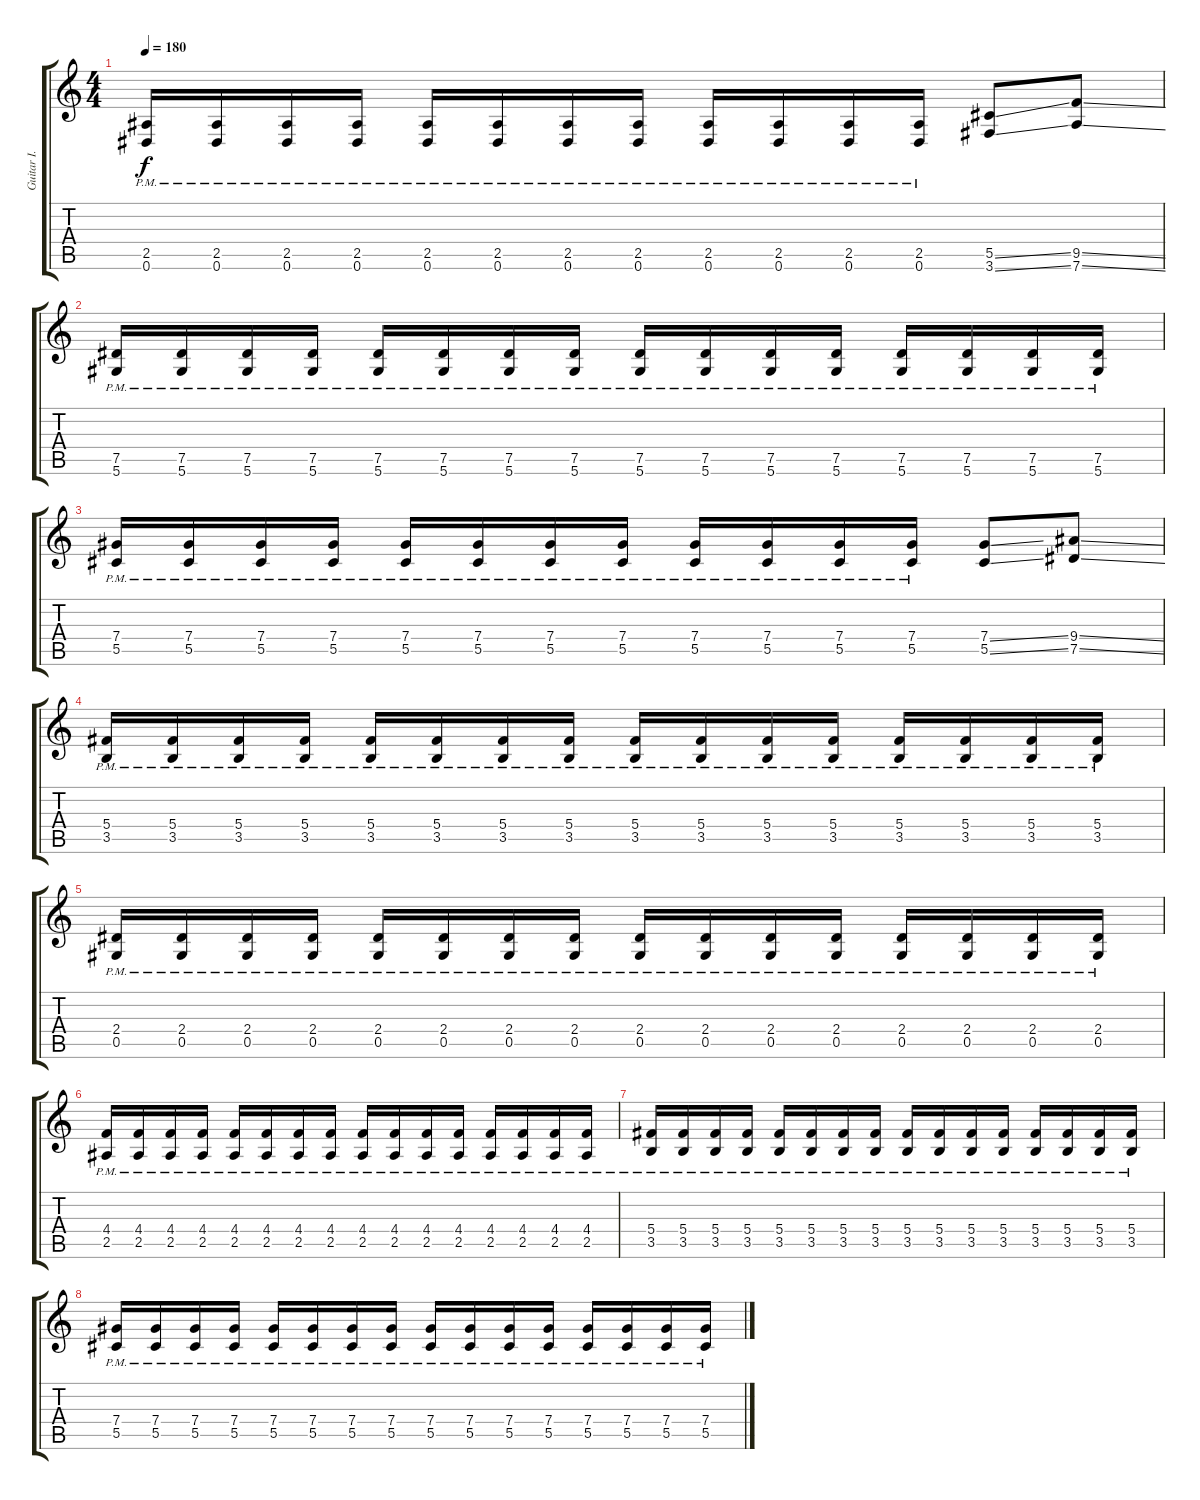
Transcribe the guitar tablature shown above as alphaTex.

\track ("Guitar I." "Guitar I.") {instrument distortionguitar}
\staff {score tabs}
\tuning (Eb4 Bb3 Gb3 Db3 Ab2 Eb2) {hide}
\ts (4 4)
\tempo 180
\clef g2
\ks c
(2.5{pm} 0.6{pm}).16{dy f} (2.5{pm} 0.6{pm}).16 (2.5{pm} 0.6{pm}).16 (2.5{pm} 0.6{pm}).16 (2.5{pm} 0.6{pm}).16 (2.5{pm} 0.6{pm}).16 (2.5{pm} 0.6{pm}).16 (2.5{pm} 0.6{pm}).16 (2.5{pm} 0.6{pm}).16 (2.5{pm} 0.6{pm}).16 (2.5{pm} 0.6{pm}).16 (2.5{pm} 0.6{pm}).16 (5.5{ss} 3.6{ss}).8 (9.5{ss} 7.6{ss}).8 |
(7.5{pm} 5.6).16 (7.5{pm} 5.6{pm}).16 (7.5{pm} 5.6{pm}).16 (7.5{pm} 5.6{pm}).16 (7.5{pm} 5.6{pm}).16 (7.5{pm} 5.6{pm}).16 (7.5{pm} 5.6{pm}).16 (7.5{pm} 5.6{pm}).16 (7.5{pm} 5.6{pm}).16 (7.5{pm} 5.6{pm}).16 (7.5{pm} 5.6{pm}).16 (7.5{pm} 5.6{pm}).16 (7.5{pm} 5.6{pm}).16 (7.5{pm} 5.6{pm}).16 (7.5{pm} 5.6{pm}).16 (7.5{pm} 5.6{pm}).16 |
(7.4{pm} 5.5{pm}).16 (7.4{pm} 5.5{pm}).16 (7.4{pm} 5.5{pm}).16 (7.4{pm} 5.5{pm}).16 (7.4{pm} 5.5{pm}).16 (7.4{pm} 5.5{pm}).16 (7.4{pm} 5.5{pm}).16 (7.4{pm} 5.5{pm}).16 (7.4{pm} 5.5{pm}).16 (7.4{pm} 5.5{pm}).16 (7.4{pm} 5.5{pm}).16 (7.4{pm} 5.5{pm}).16 (7.4{ss} 5.5{ss}).8 (9.4{ss} 7.5{ss}).8 |
(5.4{pm} 3.5).16 (5.4{pm} 3.5{pm}).16 (5.4{pm} 3.5{pm}).16 (5.4{pm} 3.5{pm}).16 (5.4{pm} 3.5{pm}).16 (5.4{pm} 3.5{pm}).16 (5.4{pm} 3.5{pm}).16 (5.4{pm} 3.5{pm}).16 (5.4{pm} 3.5{pm}).16 (5.4{pm} 3.5{pm}).16 (5.4{pm} 3.5{pm}).16 (5.4{pm} 3.5{pm}).16 (5.4{pm} 3.5{pm}).16 (5.4{pm} 3.5{pm}).16 (5.4{pm} 3.5{pm}).16 (5.4{pm} 3.5{pm}).16 |
(2.4{pm} 0.5{pm}).16 (2.4{pm} 0.5{pm}).16 (2.4{pm} 0.5{pm}).16 (2.4{pm} 0.5{pm}).16 (2.4{pm} 0.5{pm}).16 (2.4{pm} 0.5{pm}).16 (2.4{pm} 0.5{pm}).16 (2.4{pm} 0.5{pm}).16 (2.4{pm} 0.5{pm}).16 (2.4{pm} 0.5{pm}).16 (2.4{pm} 0.5{pm}).16 (2.4{pm} 0.5{pm}).16 (2.4{pm} 0.5{pm}).16 (2.4{pm} 0.5{pm}).16 (2.4{pm} 0.5{pm}).16 (2.4{pm} 0.5{pm}).16 |
(4.4{pm} 2.5{pm}).16 (4.4{pm} 2.5{pm}).16 (4.4{pm} 2.5{pm}).16 (4.4{pm} 2.5{pm}).16 (4.4{pm} 2.5{pm}).16 (4.4{pm} 2.5{pm}).16 (4.4{pm} 2.5{pm}).16 (4.4{pm} 2.5{pm}).16 (4.4{pm} 2.5{pm}).16 (4.4{pm} 2.5{pm}).16 (4.4{pm} 2.5{pm}).16 (4.4{pm} 2.5{pm}).16 (4.4{pm} 2.5{pm}).16 (4.4{pm} 2.5{pm}).16 (4.4{pm} 2.5{pm}).16 (4.4{pm} 2.5{pm}).16 |
(5.4{pm} 3.5{pm}).16 (5.4{pm} 3.5{pm}).16 (5.4{pm} 3.5{pm}).16 (5.4{pm} 3.5{pm}).16 (5.4{pm} 3.5{pm}).16 (5.4{pm} 3.5{pm}).16 (5.4{pm} 3.5{pm}).16 (5.4{pm} 3.5{pm}).16 (5.4{pm} 3.5{pm}).16 (5.4{pm} 3.5{pm}).16 (5.4{pm} 3.5{pm}).16 (5.4{pm} 3.5{pm}).16 (5.4{pm} 3.5{pm}).16 (5.4{pm} 3.5{pm}).16 (5.4{pm} 3.5{pm}).16 (5.4{pm} 3.5{pm}).16 |
(7.4{pm} 5.5{pm}).16 (7.4{pm} 5.5{pm}).16 (7.4{pm} 5.5{pm}).16 (7.4{pm} 5.5{pm}).16 (7.4{pm} 5.5{pm}).16 (7.4{pm} 5.5{pm}).16 (7.4{pm} 5.5{pm}).16 (7.4{pm} 5.5{pm}).16 (7.4{pm} 5.5{pm}).16 (7.4{pm} 5.5{pm}).16 (7.4{pm} 5.5{pm}).16 (7.4{pm} 5.5{pm}).16 (7.4{pm} 5.5{pm}).16 (7.4{pm} 5.5{pm}).16 (7.4{pm} 5.5{pm}).16 (7.4{pm} 5.5{pm}).16
